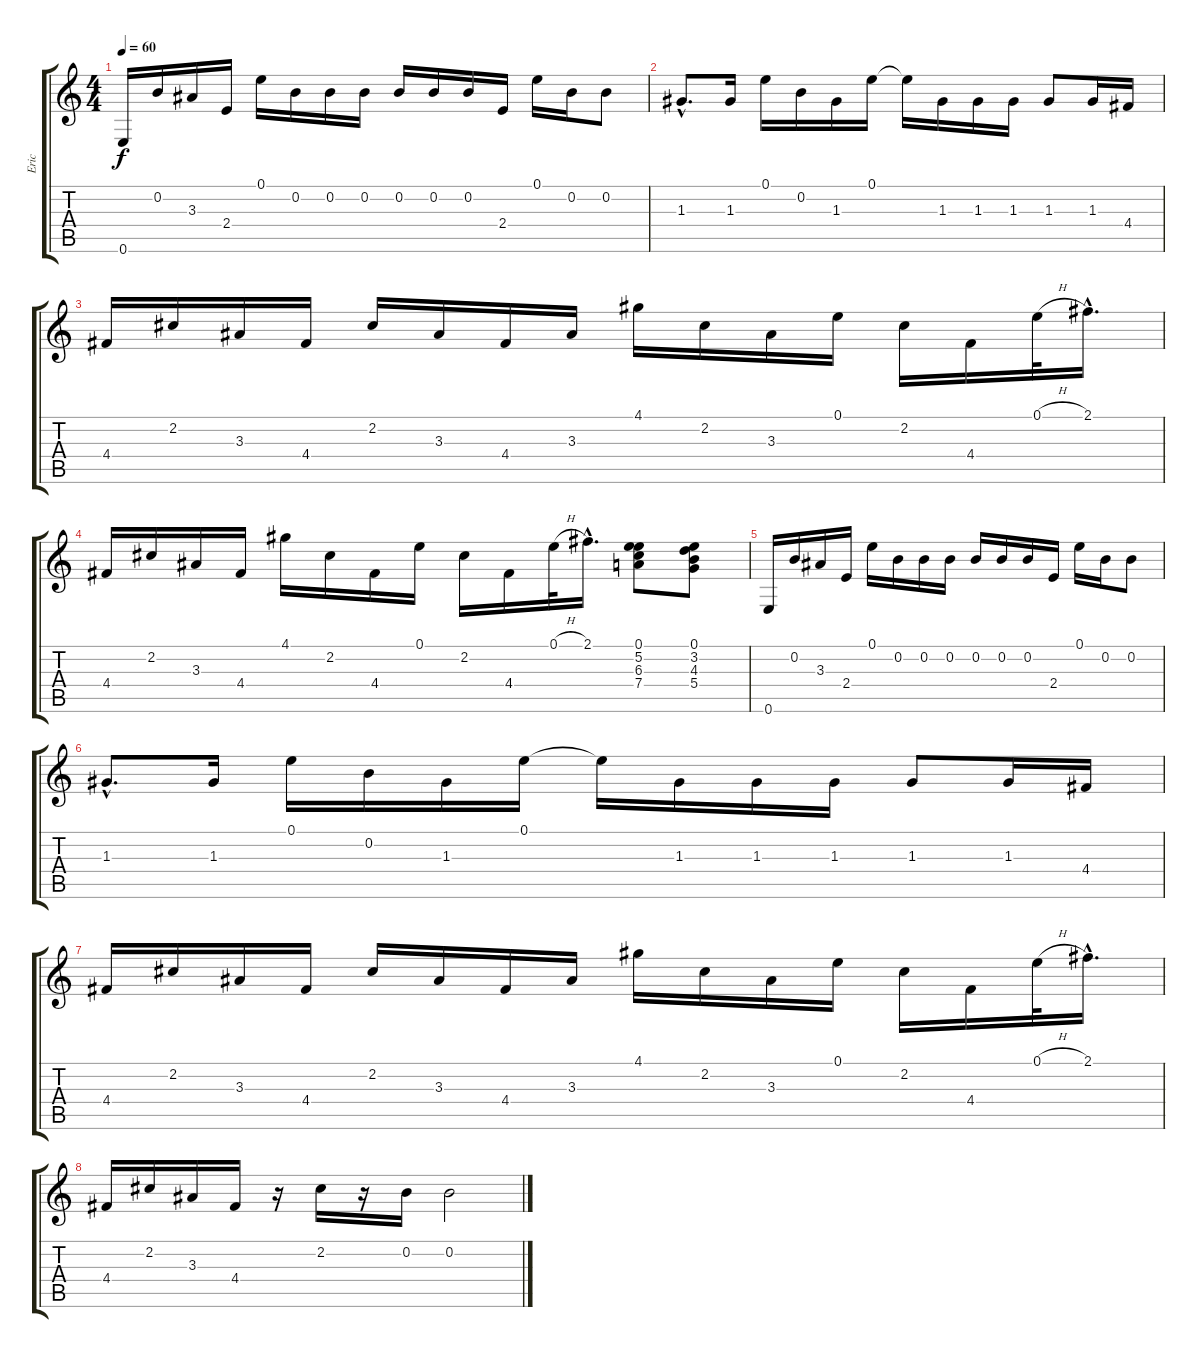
\track ("Eric" "Eric") {instrument acousticguitarsteel}
\staff {score tabs}
\tuning (E4 B3 G3 D3 A2 E2) {hide}
\ts (4 4)
\tempo 60
\clef g2
\ks c
0.6.16{dy f} 0.2.16 3.3.16 2.4.16 0.1.16 0.2.16 0.2.16 0.2.16 0.2.16 0.2.16 0.2.16 2.4.16 0.1.16 0.2.16 0.2.8 |
1.3{hac}.8{d} 1.3.16 0.1.16 0.2.16 1.3.16 0.1.16 0.1{t}.16 1.3.16 1.3.16 1.3.16 1.3.8 1.3.16 4.4.16 |
4.4.16 2.2.16 3.3.16 4.4.16 2.2.16 3.3.16 4.4.16 3.3.16 4.1.16 2.2.16 3.3.16 0.1.16 2.2.16 4.4.16 0.1{h}.32 2.1{hac}.16{d} |
4.4.16 2.2.16 3.3.16 4.4.16 4.1.16 2.2.16 4.4.16 0.1.16 2.2.16 4.4.16 0.1{h}.32 2.1{hac}.16{d} (0.1 5.2 6.3 7.4).8 (0.1 3.2 4.3 5.4).8 |
0.6.16 0.2.16 3.3.16 2.4.16 0.1.16 0.2.16 0.2.16 0.2.16 0.2.16 0.2.16 0.2.16 2.4.16 0.1.16 0.2.16 0.2.8 |
1.3{hac}.8{d} 1.3.16 0.1.16 0.2.16 1.3.16 0.1.16 0.1{t}.16 1.3.16 1.3.16 1.3.16 1.3.8 1.3.16 4.4.16 |
4.4.16 2.2.16 3.3.16 4.4.16 2.2.16 3.3.16 4.4.16 3.3.16 4.1.16 2.2.16 3.3.16 0.1.16 2.2.16 4.4.16 0.1{h}.32 2.1{hac}.16{d} |
4.4.16 2.2.16 3.3.16 4.4.16 r.16 2.2.16 r.16 0.2.16 0.2.2
